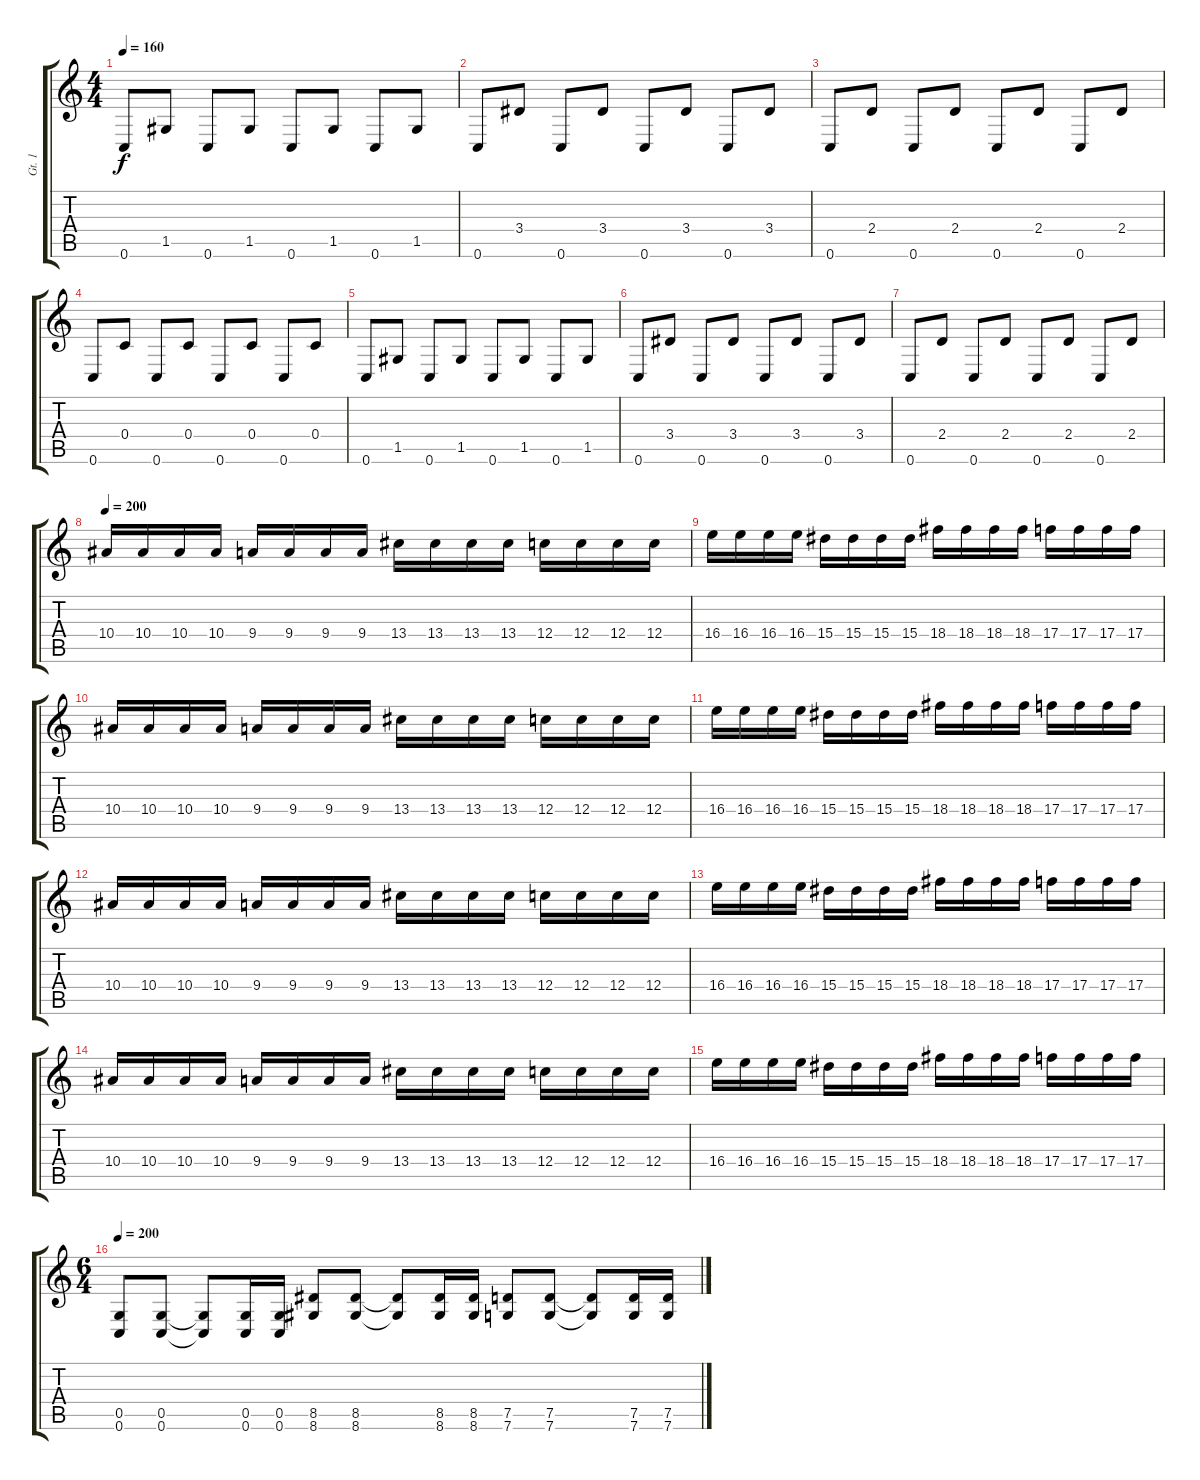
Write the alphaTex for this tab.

\track ("Gt. 1" "Gt. 1") {instrument overdrivenguitar}
\staff {score tabs}
\tuning (D4 A3 F3 C3 G2 C2) {hide}
\ts (4 4)
\tempo 160
\clef g2
\ks c
0.6.8{dy f} 1.5.8 0.6.8 1.5.8 0.6.8 1.5.8 0.6.8 1.5.8 |
0.6.8 3.4.8 0.6.8 3.4.8 0.6.8 3.4.8 0.6.8 3.4.8 |
0.6.8 2.4.8 0.6.8 2.4.8 0.6.8 2.4.8 0.6.8 2.4.8 |
0.6.8 0.4.8 0.6.8 0.4.8 0.6.8 0.4.8 0.6.8 0.4.8 |
0.6.8 1.5.8 0.6.8 1.5.8 0.6.8 1.5.8 0.6.8 1.5.8 |
0.6.8 3.4.8 0.6.8 3.4.8 0.6.8 3.4.8 0.6.8 3.4.8 |
0.6.8 2.4.8 0.6.8 2.4.8 0.6.8 2.4.8 0.6.8 2.4.8 |
\tempo 200
10.4.16 10.4.16 10.4.16 10.4.16 9.4.16 9.4.16 9.4.16 9.4.16 13.4.16 13.4.16 13.4.16 13.4.16 12.4.16 12.4.16 12.4.16 12.4.16 |
16.4.16 16.4.16 16.4.16 16.4.16 15.4.16 15.4.16 15.4.16 15.4.16 18.4.16 18.4.16 18.4.16 18.4.16 17.4.16 17.4.16 17.4.16 17.4.16 |
10.4.16 10.4.16 10.4.16 10.4.16 9.4.16 9.4.16 9.4.16 9.4.16 13.4.16 13.4.16 13.4.16 13.4.16 12.4.16 12.4.16 12.4.16 12.4.16 |
16.4.16 16.4.16 16.4.16 16.4.16 15.4.16 15.4.16 15.4.16 15.4.16 18.4.16 18.4.16 18.4.16 18.4.16 17.4.16 17.4.16 17.4.16 17.4.16 |
10.4.16 10.4.16 10.4.16 10.4.16 9.4.16 9.4.16 9.4.16 9.4.16 13.4.16 13.4.16 13.4.16 13.4.16 12.4.16 12.4.16 12.4.16 12.4.16 |
16.4.16 16.4.16 16.4.16 16.4.16 15.4.16 15.4.16 15.4.16 15.4.16 18.4.16 18.4.16 18.4.16 18.4.16 17.4.16 17.4.16 17.4.16 17.4.16 |
10.4.16 10.4.16 10.4.16 10.4.16 9.4.16 9.4.16 9.4.16 9.4.16 13.4.16 13.4.16 13.4.16 13.4.16 12.4.16 12.4.16 12.4.16 12.4.16 |
16.4.16 16.4.16 16.4.16 16.4.16 15.4.16 15.4.16 15.4.16 15.4.16 18.4.16 18.4.16 18.4.16 18.4.16 17.4.16 17.4.16 17.4.16 17.4.16 |
\ts (6 4)
\tempo 200
(0.5 0.6).8 (0.5 0.6).8 (0.5{t} 0.6{t}).8 (0.5 0.6).16 (0.5 0.6).16 (8.5 8.6).8 (8.5 8.6).8 (8.5{t} 8.6{t}).8 (8.5 8.6).16 (8.5 8.6).16 (7.5 7.6).8 (7.5 7.6).8 (7.5{t} 7.6{t}).8 (7.5 7.6).16 (7.5 7.6).16
